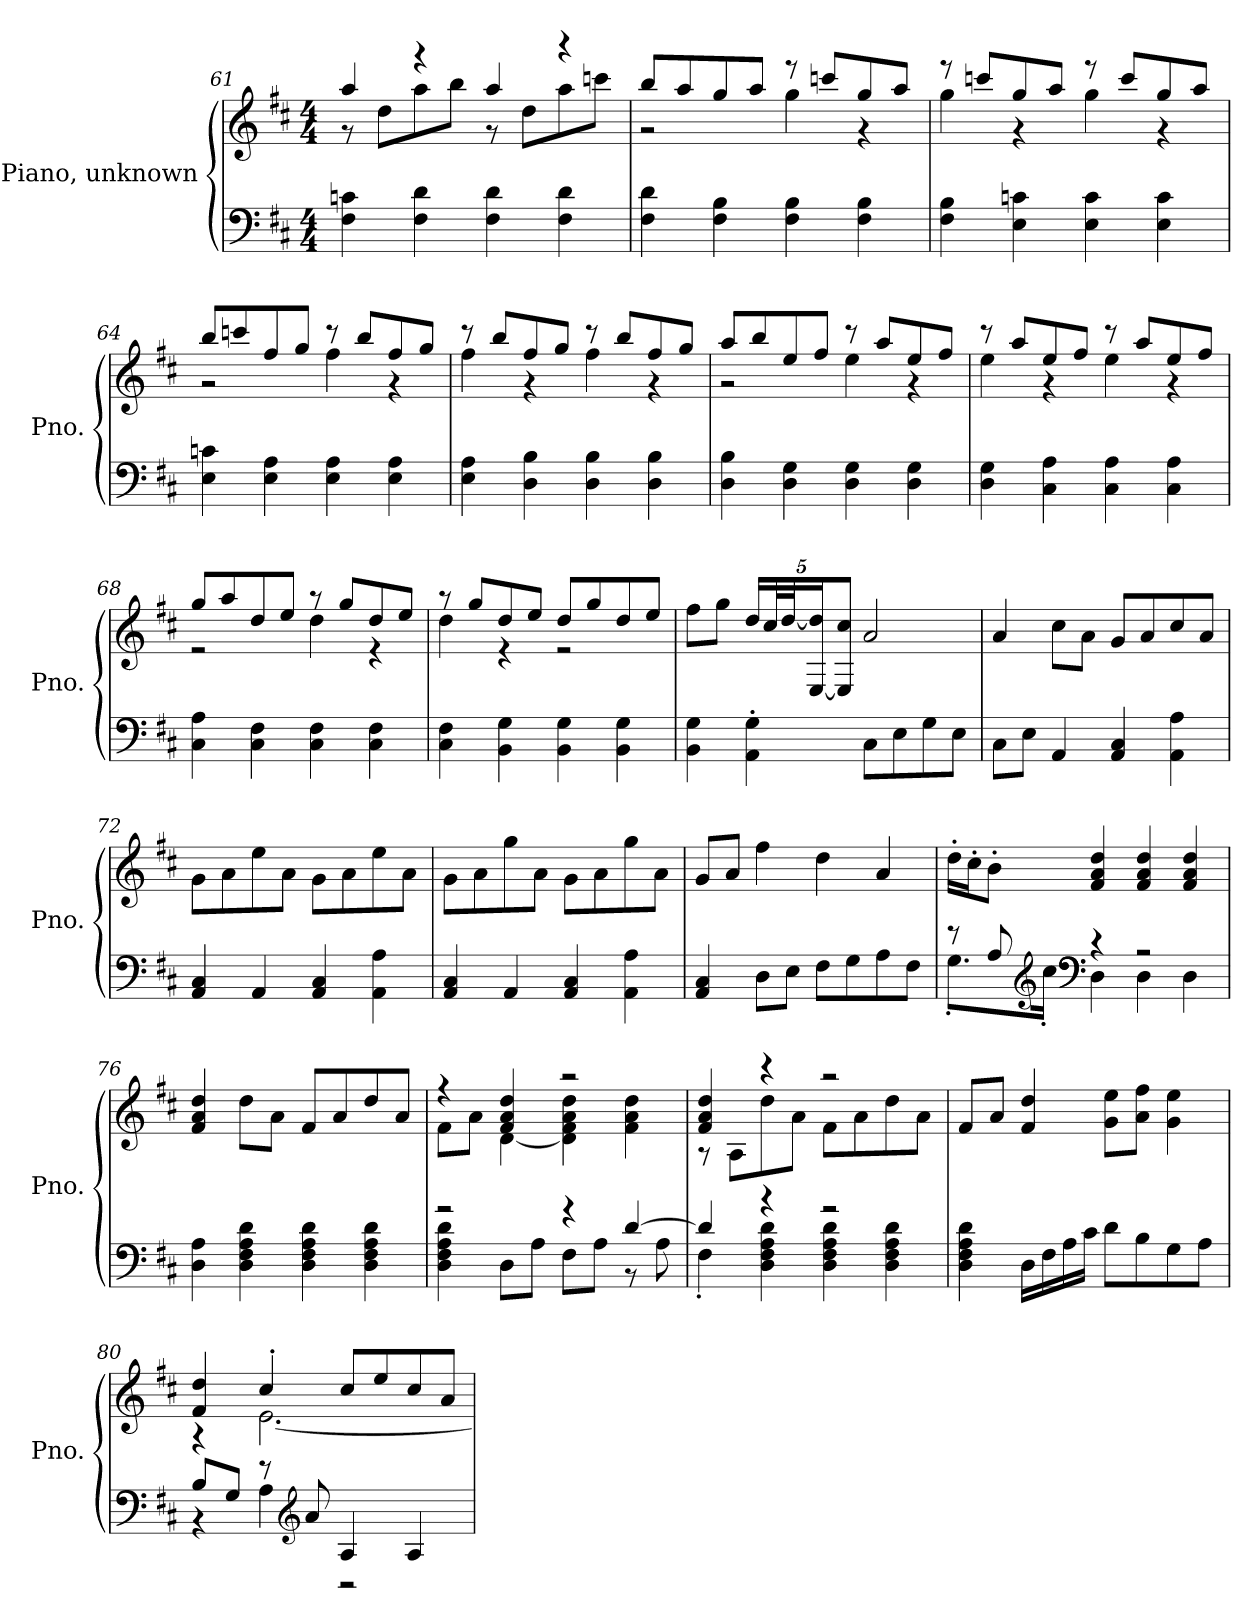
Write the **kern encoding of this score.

**kern	**kern
*part1	*part1
*staff2	*staff1
*I"Piano, unknown	*
*I'Pno.	*
!!LO:LB:g=z
*clefF4	*clefG2
*k[f#c#]	*k[f#c#]
*M4/4	*M4/4
=61	=61
*	*^
4F#\ 4cn\	4aa/	8r
.	.	8dd\L
4F#\ 4d\	4r	8aa\
.	.	8bb\J
4F#\ 4d\	4aa/	8r
.	.	8dd\L
4F#\ 4d\	4r	8aa\
.	.	8cccn\J
=62	=62	=62
4F#\ 4d\	8bb/L	2r
.	8aa/	.
4F#\ 4B\	8gg/	.
.	8aa/J	.
4F#\ 4B\	8r	4gg\
.	8cccn/L	.
4F#\ 4B\	8gg/	4r
.	8aa/J	.
=63	=63	=63
4F#\ 4B\	8r	4gg\
.	8cccn/L	.
4E\ 4cn\	8gg/	4r
.	8aa/J	.
4E\ 4c\	8r	4gg\
.	8ccc/L	.
4E\ 4c\	8gg/	4r
.	8aa/J	.
=64	=64	=64
4E\ 4cn\	8bb/L	2r
.	8cccn/	.
4E\ 4A\	8ff#/	.
.	8gg/J	.
4E\ 4A\	8r	4ff#\
.	8bb/L	.
4E\ 4A\	8ff#/	4r
.	8gg/J	.
!!LO:PB:g=z	!!
=65	=65	=65
4E\ 4A\	8r	4ff#\
.	8bb/L	.
4D\ 4B\	8ff#/	4r
.	8gg/J	.
4D\ 4B\	8r	4ff#\
.	8bb/L	.
4D\ 4B\	8ff#/	4r
.	8gg/J	.
=66	=66	=66
4D\ 4B\	8aa/L	2r
.	8bb/	.
4D\ 4G\	8ee/	.
.	8ff#/J	.
4D\ 4G\	8r	4ee\
.	8aa/L	.
4D\ 4G\	8ee/	4r
.	8ff#/J	.
=67	=67	=67
4D\ 4G\	8r	4ee\
.	8aa/L	.
4C#\ 4A\	8ee/	4r
.	8ff#/J	.
4C#\ 4A\	8r	4ee\
.	8aa/L	.
4C#\ 4A\	8ee/	4r
.	8ff#/J	.
=68	=68	=68
4C#\ 4A\	8gg/L	2r
.	8aa/	.
4C#\ 4F#\	8dd/	.
.	8ee/J	.
4C#\ 4F#\	8r	4dd\
.	8gg/L	.
4C#\ 4F#\	8dd/	4r
.	8ee/J	.
=69	=69	=69
4C#\ 4F#\	8r	4dd\
.	8gg/L	.
4BB\ 4G\	8dd/	4r
.	8ee/J	.
4BB\ 4G\	8dd/L	2r
.	8gg/	.
4BB\ 4G\	8dd/	.
.	8ee/J	.
*	*v	*v
!!LO:LB:g=z
=70	=70
4BB\ 4G\	8ff#\L
.	8gg\J
*	*Xbrackettup
4AA\' 4G\'	20dd/LL
.	40cc#/L
.	[40dd/J
.	[20E/ 20dd/]J
.	10E/] 10cc#/J
8C#\L	2a/
8E\	.
8G\	.
8E\J	.
=71	=71
8C#\L	4a/
8E\J	.
4AA/	8cc#\L
.	8a\J
4AA/ 4C#/	8g/L
.	8a/
4AA\ 4A\	8cc#/
.	8a/J
=72	=72
4AA/ 4C#/	8g\L
.	8a\
4AA/	8ee\
.	8a\J
4AA/ 4C#/	8g\L
.	8a\
4AA\ 4A\	8ee\
.	8a\J
=73	=73
4AA/ 4C#/	8g\L
.	8a\
4AA/	8gg\
.	8a\J
4AA/ 4C#/	8g\L
.	8a\
4AA\ 4A\	8gg\
.	8a\J
!!LO:LB:g=z
=74	=74
4AA/ 4C#/	8g/L
.	8a/J
8D\L	4ff#\
8E\J	.
8F#\L	4dd\
8G\	.
8A\	4a/
8F#\J	.
=75	=75
*^	*
8r	8.G'\L	16dd'\LL
.	.	16cc#'\J
8A/	.	8b'\J
*clefG2	*	*
.	16cc#'\Jk	.
*clefF4	*	*
4r	4D\	4f#/ 4a/ 4dd/
2r	4D\	4f#/ 4a/ 4dd/
.	4D\	4f#/ 4a/ 4dd/
*v	*v	*
=76	=76
4D\ 4A\	4f#/ 4a/ 4dd/
4D\ 4F#\ 4A\ 4d\	8dd\L
.	8a\J
4D\ 4F#\ 4A\ 4d\	8f#/L
.	8a/
4D\ 4F#\ 4A\ 4d\	8dd/
.	8a/J
=77	=77
*^	*^
2r	4D\ 4F#\ 4A\ 4d\	4r	8f#\L
.	.	.	8a\J
.	8D\L	4f#/ 4a/ 4dd/	[4d\
.	8A\J	.	.
4r	8F#\L	2r	4d\] 4f#\ 4a\ 4dd\
.	8A\J	.	.
[4d/	8r	.	4f#\ 4a\ 4dd\
.	8A\	.	.
=78	=78	=78	=78
4d/]	4F#'\	4f#/ 4a/ 4dd/	8r
.	.	.	8A\L
4r	4D\ 4F#\ 4A\ 4d\	4r	8dd\
.	.	.	8a\J
2r	4D\ 4F#\ 4A\ 4d\	2r	8f#\L
.	.	.	8a\
.	4D\ 4F#\ 4A\ 4d\	.	8dd\
.	.	.	8a\J
*v	*v	*	*
*	*v	*v
!!LO:LB:g=z
=79	=79
4D\ 4F#\ 4A\ 4d\	8f#/L
.	8a/J
16D\LL	4f#/ 4dd/
16F#\	.
16A\	.
16c#\JJ	.
8d\L	8g\ 8ee\L
8B\	8a\ 8ff#\J
8G\	4g\ 4ee\
8A\J	.
=80	=80
*^	*^
8B/L	4r	4f#/ 4dd/	4r
8G/J	.	.	.
8r	4A\	4cc#'/	[2.e\
*clefG2	*	*	*
8a/	.	.	.
4A/	2r	8cc#/L	.
.	.	8ee/	.
4A/	.	8cc#/	.
.	.	8a/J	.
*v	*v	*	*
*	*v	*v
=	=
*-	*-
